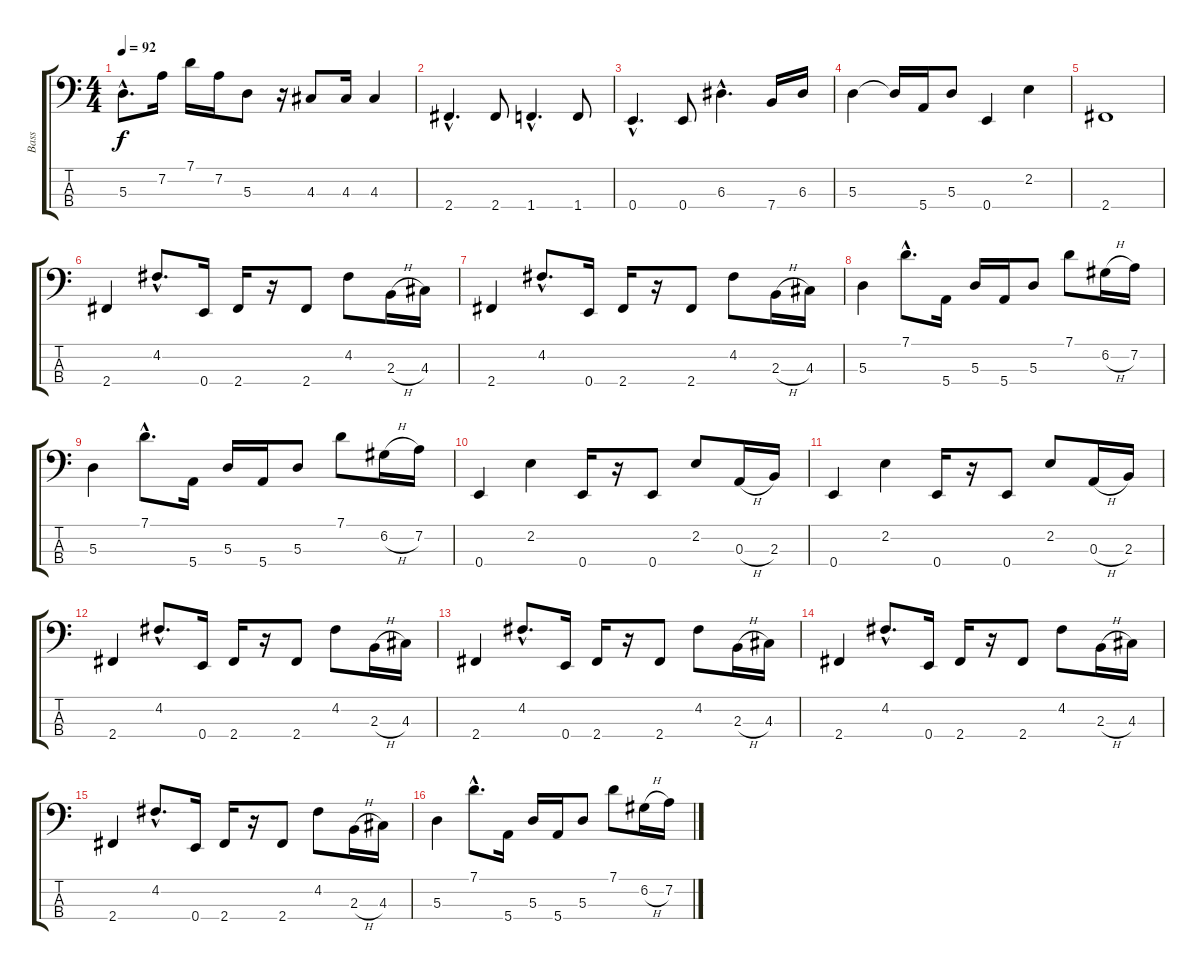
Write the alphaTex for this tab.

\track ("Bass" "Bass") {instrument electricbassfinger}
\staff {score tabs}
\tuning (G2 D2 A1 E1) {hide}
\ts (4 4)
\tempo 92
\clef f4
\ks c
5.3{hac}.8{d dy f} 7.2.16 7.1.16 7.2.16 5.3.8 r.16 4.3.8 4.3.16 4.3.4 |
2.4{hac}.4{d} 2.4.8 1.4{hac}.4{d} 1.4.8 |
0.4{hac}.4{d} 0.4.8 6.3{hac}.4{d} 7.4.16 6.3.16 |
5.3.4 5.3{t}.16 5.4.16 5.3.8 0.4.4 2.2.4 |
2.4.1 |
2.4.4 4.2{hac}.8{d} 0.4.16 2.4.16 r.16 2.4.8 4.2.8 2.3{h}.16 4.3.16 |
2.4.4 4.2{hac}.8{d} 0.4.16 2.4.16 r.16 2.4.8 4.2.8 2.3{h}.16 4.3.16 |
5.3.4 7.1{hac}.8{d} 5.4.16 5.3.16 5.4.16 5.3.8 7.1.8 6.2{h}.16 7.2.16 |
5.3.4 7.1{hac}.8{d} 5.4.16 5.3.16 5.4.16 5.3.8 7.1.8 6.2{h}.16 7.2.16 |
0.4.4 2.2.4 0.4.16 r.16 0.4.8 2.2.8 0.3{h}.16 2.3.16 |
0.4.4 2.2.4 0.4.16 r.16 0.4.8 2.2.8 0.3{h}.16 2.3.16 |
2.4.4 4.2{hac}.8{d} 0.4.16 2.4.16 r.16 2.4.8 4.2.8 2.3{h}.16 4.3.16 |
2.4.4 4.2{hac}.8{d} 0.4.16 2.4.16 r.16 2.4.8 4.2.8 2.3{h}.16 4.3.16 |
2.4.4 4.2{hac}.8{d} 0.4.16 2.4.16 r.16 2.4.8 4.2.8 2.3{h}.16 4.3.16 |
2.4.4 4.2{hac}.8{d} 0.4.16 2.4.16 r.16 2.4.8 4.2.8 2.3{h}.16 4.3.16 |
5.3.4 7.1{hac}.8{d} 5.4.16 5.3.16 5.4.16 5.3.8 7.1.8 6.2{h}.16 7.2.16
